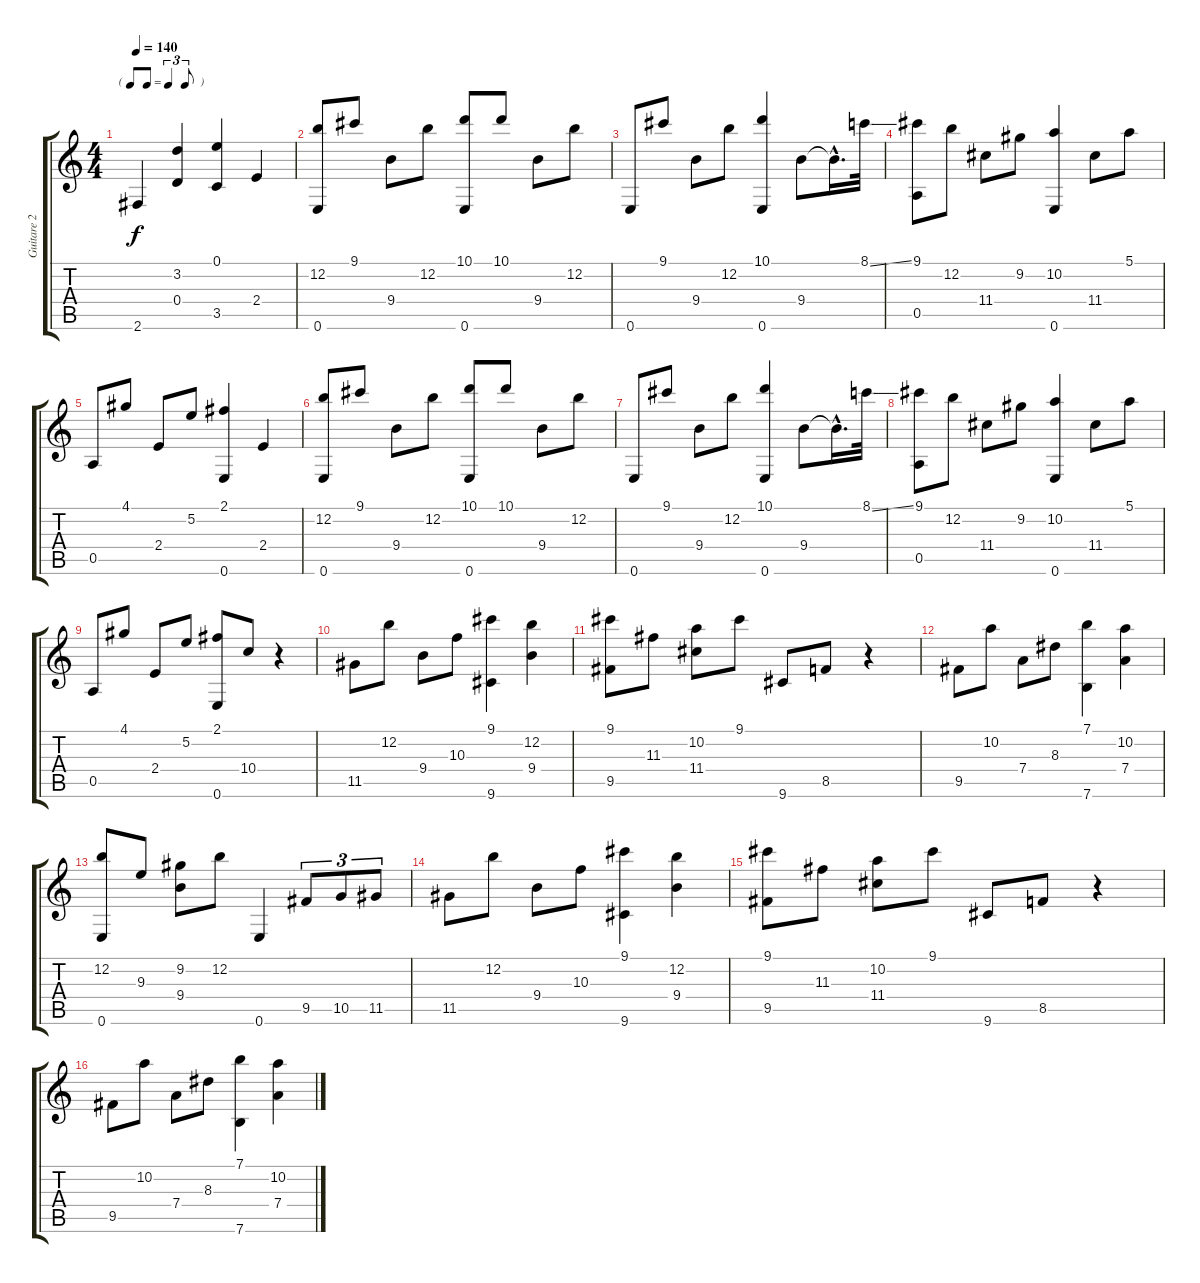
\track ("Guitare 2" "Guitare 2") {instrument acousticguitarsteel}
\staff {score tabs}
\tuning (E4 B3 G3 D3 A2 E2) {hide}
\ts (4 4)
\tf triplet8th
\tempo 140
\clef g2
\ks c
2.6.4{dy f} (3.2 0.4).4 (0.1 3.5).4 2.4.4 |
(12.2 0.6).8 9.1.8 9.4.8 12.2.8 (10.1 0.6).8 10.1.8 9.4.8 12.2.8 |
0.6.8 9.1.8 9.4.8 12.2.8 (10.1 0.6).4 9.4.8 9.4{hac t}.16{d} 8.1{ss}.32 |
(9.1 0.5).8 12.2.8 11.4.8 9.2.8 (10.2 0.6).4 11.4.8 5.1.8 |
0.5.8 4.1.8 2.4.8 5.2.8 (2.1 0.6).4 2.4.4 |
(12.2 0.6).8 9.1.8 9.4.8 12.2.8 (10.1 0.6).8 10.1.8 9.4.8 12.2.8 |
0.6.8 9.1.8 9.4.8 12.2.8 (10.1 0.6).4 9.4.8 9.4{hac t}.16{d} 8.1{ss}.32 |
(9.1 0.5).8 12.2.8 11.4.8 9.2.8 (10.2 0.6).4 11.4.8 5.1.8 |
0.5.8 4.1.8 2.4.8 5.2.8 (2.1 0.6).8 10.4.8 r.4 |
11.5.8 12.2.8 9.4.8 10.3.8 (9.1 9.6).4 (12.2 9.4).4 |
(9.1 9.5).8 11.3.8 (10.2 11.4).8 9.1.8 9.6.8 8.5.8 r.4 |
9.5.8 10.2.8 7.4.8 8.3.8 (7.1 7.6).4 (10.2 7.4).4 |
(12.2 0.6).8 9.3.8 (9.2 9.4).8 12.2.8 0.6.4 9.5.8{tu (3 2)} 10.5.8{tu (3 2)} 11.5.8{tu (3 2)} |
11.5.8 12.2.8 9.4.8 10.3.8 (9.1 9.6).4 (12.2 9.4).4 |
(9.1 9.5).8 11.3.8 (10.2 11.4).8 9.1.8 9.6.8 8.5.8 r.4 |
9.5.8 10.2.8 7.4.8 8.3.8 (7.1 7.6).4 (10.2 7.4).4
